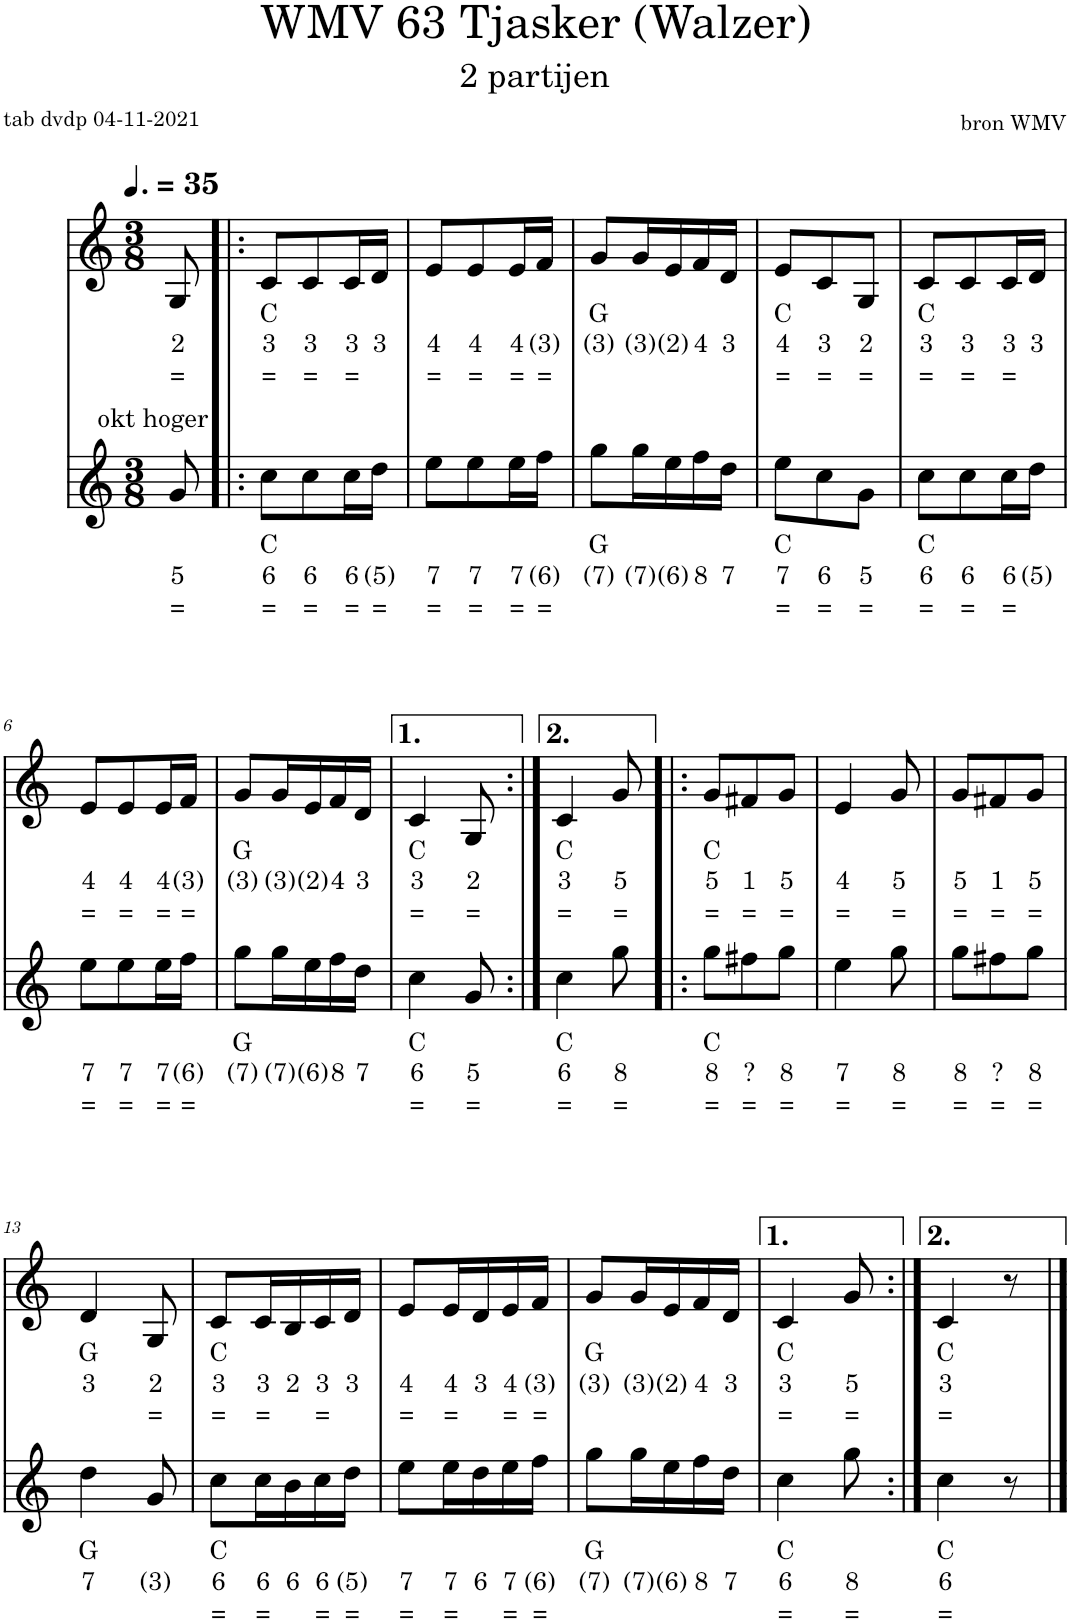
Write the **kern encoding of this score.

**kern	**text	**text	**text	**kern	**text	**text	**text
*part2	*part2	*part2	*part2	*part1	*part1	*part1	*part1
*staff2	*staff2	*staff2	*staff2	*staff1	*staff1	*staff1	*staff1
*I"Viool	*	*	*	*I"Piano	*	*	*
*clefG2	*	*	*	*clefG2	*	*	*
*k[]	*	*	*	*k[]	*	*	*
*M3/8	*	*	*	*M3/8	*	*	*
*MM53	*	*	*	*MM53	*	*	*
=	=	=	=	=	=	=	=
!LO:TX:a:t=okt hoger	!	!	!	!	!	!	!
!	!	!LO:LY:b	!LO:LY:b	!	!	!LO:LY:b	!LO:LY:b
8g/	.	5	=	8G/	.	2	=
=1!|:	=1!|:	=1!|:	=1!|:	=1!|:	=1!|:	=1!|:	=1!|:
!	!LO:LY:b	!LO:LY:b	!LO:LY:b	!	!LO:LY:b	!LO:LY:b	!LO:LY:b
8cc\L	C	6	=	8c/L	C	3	=
!	!	!LO:LY:b	!LO:LY:b	!	!	!LO:LY:b	!LO:LY:b
8cc\	.	6	=	8c/	.	3	=
!	!	!LO:LY:b	!LO:LY:b	!	!	!LO:LY:b	!LO:LY:b
16cc\L	.	6	=	16c/L	.	3	=
!	!	!LO:LY:b	!LO:LY:b	!	!	!LO:LY:b	!
16dd\JJ	.	(5)	=	16d/JJ	.	3	.
=2	=2	=2	=2	=2	=2	=2	=2
!	!	!LO:LY:b	!LO:LY:b	!	!	!LO:LY:b	!LO:LY:b
8ee\L	.	7	=	8e/L	.	4	=
!	!	!LO:LY:b	!LO:LY:b	!	!	!LO:LY:b	!LO:LY:b
8ee\	.	7	=	8e/	.	4	=
!	!	!LO:LY:b	!LO:LY:b	!	!	!LO:LY:b	!LO:LY:b
16ee\L	.	7	=	16e/L	.	4	=
!	!	!LO:LY:b	!LO:LY:b	!	!	!LO:LY:b	!LO:LY:b
16ff\JJ	.	(6)	=	16f/JJ	.	(3)	=
=3	=3	=3	=3	=3	=3	=3	=3
!	!LO:LY:b	!LO:LY:b	!	!	!LO:LY:b	!LO:LY:b	!
8gg\L	G	(7)	.	8g/L	G	(3)	.
!	!	!LO:LY:b	!	!	!	!LO:LY:b	!
16gg\L	.	(7)	.	16g/L	.	(3)	.
!	!	!LO:LY:b	!	!	!	!LO:LY:b	!
16ee\	.	(6)	.	16e/	.	(2)	.
!	!	!LO:LY:b	!	!	!	!LO:LY:b	!
16ff\	.	8	.	16f/	.	4	.
!	!	!LO:LY:b	!	!	!	!LO:LY:b	!
16dd\JJ	.	7	.	16d/JJ	.	3	.
=4	=4	=4	=4	=4	=4	=4	=4
!	!LO:LY:b	!LO:LY:b	!LO:LY:b	!	!LO:LY:b	!LO:LY:b	!LO:LY:b
8ee\L	C	7	=	8e/L	C	4	=
!	!	!LO:LY:b	!LO:LY:b	!	!	!LO:LY:b	!LO:LY:b
8cc\	.	6	=	8c/	.	3	=
!	!	!LO:LY:b	!LO:LY:b	!	!	!LO:LY:b	!LO:LY:b
8g\J	.	5	=	8G/J	.	2	=
=5	=5	=5	=5	=5	=5	=5	=5
!	!LO:LY:b	!LO:LY:b	!LO:LY:b	!	!LO:LY:b	!LO:LY:b	!LO:LY:b
8cc\L	C	6	=	8c/L	C	3	=
!	!	!LO:LY:b	!LO:LY:b	!	!	!LO:LY:b	!LO:LY:b
8cc\	.	6	=	8c/	.	3	=
!	!	!LO:LY:b	!LO:LY:b	!	!	!LO:LY:b	!LO:LY:b
16cc\L	.	6	=	16c/L	.	3	=
!	!	!LO:LY:b	!	!	!	!LO:LY:b	!
16dd\JJ	.	(5)	.	16d/JJ	.	3	.
!!LO:LB:g=z
=6	=6	=6	=6	=6	=6	=6	=6
!	!	!LO:LY:b	!LO:LY:b	!	!	!LO:LY:b	!LO:LY:b
8ee\L	.	7	=	8e/L	.	4	=
!	!	!LO:LY:b	!LO:LY:b	!	!	!LO:LY:b	!LO:LY:b
8ee\	.	7	=	8e/	.	4	=
!	!	!LO:LY:b	!LO:LY:b	!	!	!LO:LY:b	!LO:LY:b
16ee\L	.	7	=	16e/L	.	4	=
!	!	!LO:LY:b	!LO:LY:b	!	!	!LO:LY:b	!LO:LY:b
16ff\JJ	.	(6)	=	16f/JJ	.	(3)	=
=7	=7	=7	=7	=7	=7	=7	=7
!	!LO:LY:b	!LO:LY:b	!	!	!LO:LY:b	!LO:LY:b	!
8gg\L	G	(7)	.	8g/L	G	(3)	.
!	!	!LO:LY:b	!	!	!	!LO:LY:b	!
16gg\L	.	(7)	.	16g/L	.	(3)	.
!	!	!LO:LY:b	!	!	!	!LO:LY:b	!
16ee\	.	(6)	.	16e/	.	(2)	.
!	!	!LO:LY:b	!	!	!	!LO:LY:b	!
16ff\	.	8	.	16f/	.	4	.
!	!	!LO:LY:b	!	!	!	!LO:LY:b	!
16dd\JJ	.	7	.	16d/JJ	.	3	.
=8	=8	=8	=8	=8	=8	=8	=8
!	!LO:LY:b	!LO:LY:b	!LO:LY:b	!	!LO:LY:b	!LO:LY:b	!LO:LY:b
4cc\	C	6	=	4c/	C	3	=
!	!	!LO:LY:b	!LO:LY:b	!	!	!LO:LY:b	!LO:LY:b
8g/	.	5	=	8G/	.	2	=
=9:|!	=9:|!	=9:|!	=9:|!	=9:|!	=9:|!	=9:|!	=9:|!
!	!LO:LY:b	!LO:LY:b	!LO:LY:b	!	!LO:LY:b	!LO:LY:b	!LO:LY:b
4cc\	C	6	=	4c/	C	3	=
!	!	!LO:LY:b	!LO:LY:b	!	!	!LO:LY:b	!LO:LY:b
8gg\	.	8	=	8g/	.	5	=
=10!|:	=10!|:	=10!|:	=10!|:	=10!|:	=10!|:	=10!|:	=10!|:
!	!LO:LY:b	!LO:LY:b	!LO:LY:b	!	!LO:LY:b	!LO:LY:b	!LO:LY:b
8gg\L	C	8	=	8g/L	C	5	=
!	!	!LO:LY:b	!LO:LY:b	!	!	!LO:LY:b	!LO:LY:b
8ff#X\	.	?	=	8f#X/	.	1	=
!	!	!LO:LY:b	!LO:LY:b	!	!	!LO:LY:b	!LO:LY:b
8gg\J	.	8	=	8g/J	.	5	=
=11	=11	=11	=11	=11	=11	=11	=11
!	!	!LO:LY:b	!LO:LY:b	!	!	!LO:LY:b	!LO:LY:b
4ee\	.	7	=	4e/	.	4	=
!	!	!LO:LY:b	!LO:LY:b	!	!	!LO:LY:b	!LO:LY:b
8gg\	.	8	=	8g/	.	5	=
=12	=12	=12	=12	=12	=12	=12	=12
!	!	!LO:LY:b	!LO:LY:b	!	!	!LO:LY:b	!LO:LY:b
8gg\L	.	8	=	8g/L	.	5	=
!	!	!LO:LY:b	!LO:LY:b	!	!	!LO:LY:b	!LO:LY:b
8ff#X\	.	?	=	8f#X/	.	1	=
!	!	!LO:LY:b	!LO:LY:b	!	!	!LO:LY:b	!LO:LY:b
8gg\J	.	8	=	8g/J	.	5	=
!!LO:LB:g=z
=13	=13	=13	=13	=13	=13	=13	=13
!	!LO:LY:b	!LO:LY:b	!	!	!LO:LY:b	!LO:LY:b	!
4dd\	G	7	.	4d/	G	3	.
!	!	!LO:LY:b	!	!	!	!LO:LY:b	!LO:LY:b
8g/	.	(3)	.	8G/	.	2	=
=14	=14	=14	=14	=14	=14	=14	=14
!	!LO:LY:b	!LO:LY:b	!LO:LY:b	!	!LO:LY:b	!LO:LY:b	!LO:LY:b
8cc\L	C	6	=	8c/L	C	3	=
!	!	!LO:LY:b	!LO:LY:b	!	!	!LO:LY:b	!LO:LY:b
16cc\L	.	6	=	16c/L	.	3	=
!	!	!LO:LY:b	!	!	!	!LO:LY:b	!
16b\	.	6	.	16B/	.	2	.
!	!	!LO:LY:b	!LO:LY:b	!	!	!LO:LY:b	!LO:LY:b
16cc\	.	6	=	16c/	.	3	=
!	!	!LO:LY:b	!LO:LY:b	!	!	!LO:LY:b	!
16dd\JJ	.	(5)	=	16d/JJ	.	3	.
=15	=15	=15	=15	=15	=15	=15	=15
!	!	!LO:LY:b	!LO:LY:b	!	!	!LO:LY:b	!LO:LY:b
8ee\L	.	7	=	8e/L	.	4	=
!	!	!LO:LY:b	!LO:LY:b	!	!	!LO:LY:b	!LO:LY:b
16ee\L	.	7	=	16e/L	.	4	=
!	!	!LO:LY:b	!	!	!	!LO:LY:b	!
16dd\	.	6	.	16d/	.	3	.
!	!	!LO:LY:b	!LO:LY:b	!	!	!LO:LY:b	!LO:LY:b
16ee\	.	7	=	16e/	.	4	=
!	!	!LO:LY:b	!LO:LY:b	!	!	!LO:LY:b	!LO:LY:b
16ff\JJ	.	(6)	=	16f/JJ	.	(3)	=
=16	=16	=16	=16	=16	=16	=16	=16
!	!LO:LY:b	!LO:LY:b	!	!	!LO:LY:b	!LO:LY:b	!
8gg\L	G	(7)	.	8g/L	G	(3)	.
!	!	!LO:LY:b	!	!	!	!LO:LY:b	!
16gg\L	.	(7)	.	16g/L	.	(3)	.
!	!	!LO:LY:b	!	!	!	!LO:LY:b	!
16ee\	.	(6)	.	16e/	.	(2)	.
!	!	!LO:LY:b	!	!	!	!LO:LY:b	!
16ff\	.	8	.	16f/	.	4	.
!	!	!LO:LY:b	!	!	!	!LO:LY:b	!
16dd\JJ	.	7	.	16d/JJ	.	3	.
=17	=17	=17	=17	=17	=17	=17	=17
!	!LO:LY:b	!LO:LY:b	!LO:LY:b	!	!LO:LY:b	!LO:LY:b	!LO:LY:b
4cc\	C	6	=	4c/	C	3	=
!	!	!LO:LY:b	!LO:LY:b	!	!	!LO:LY:b	!LO:LY:b
8gg\	.	8	=	8g/	.	5	=
=18:|!	=18:|!	=18:|!	=18:|!	=18:|!	=18:|!	=18:|!	=18:|!
!	!LO:LY:b	!LO:LY:b	!LO:LY:b	!	!LO:LY:b	!LO:LY:b	!LO:LY:b
4cc\	C	6	=	4c/	C	3	=
8r	.	.	.	8r	.	.	.
==	==	==	==	==	==	==	==
*-	*-	*-	*-	*-	*-	*-	*-
